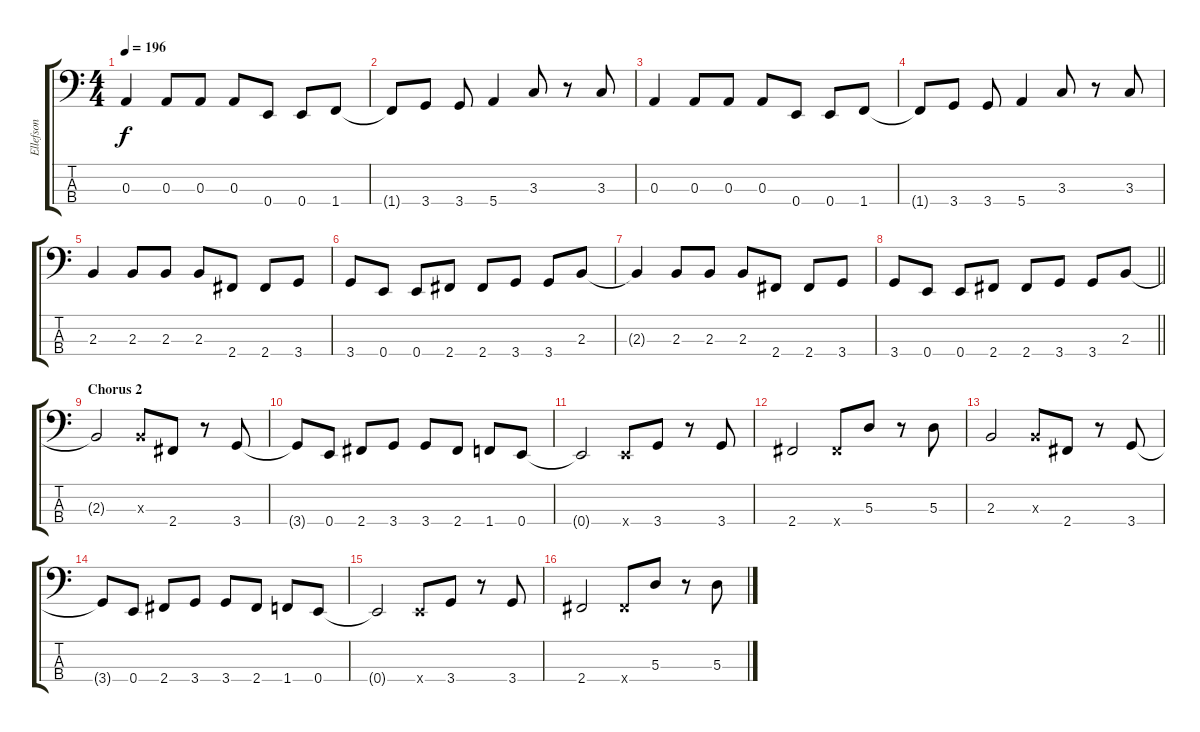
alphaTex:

\track ("Ellefson" "Ellefson") {instrument electricbasspick}
\staff {score tabs}
\tuning (G2 D2 A1 E1) {hide}
\ts (4 4)
\tempo 196
\clef f4
\ks c
0.3{t}.4{dy f} 0.3.8 0.3.8 0.3.8 0.4.8 0.4.8 1.4.8 |
1.4{t}.8 3.4.8 3.4.8 5.4.4 3.3.8 r.8 3.3.8 |
0.3.4 0.3.8 0.3.8 0.3.8 0.4.8 0.4.8 1.4.8 |
1.4{t}.8 3.4.8 3.4.8 5.4.4 3.3.8 r.8 3.3.8 |
2.3.4 2.3.8 2.3.8 2.3.8 2.4.8 2.4.8 3.4.8 |
3.4.8 0.4.8 0.4.8 2.4.8 2.4.8 3.4.8 3.4.8 2.3.8 |
2.3{t}.4 2.3.8 2.3.8 2.3.8 2.4.8 2.4.8 3.4.8 |
\barLineRight lightlight
3.4.8 0.4.8 0.4.8 2.4.8 2.4.8 3.4.8 3.4.8 2.3.8 |
\section ("" "Chorus 2")
2.3{t}.2 2.3{x}.8 2.4.8 r.8 3.4.8 |
3.4{t}.8 0.4.8 2.4.8 3.4.8 3.4.8 2.4.8 1.4.8 0.4.8 |
0.4{t}.2 0.4{x}.8 3.4.8 r.8 3.4.8 |
2.4.2 2.4{x}.8 5.3.8 r.8 5.3.8 |
2.3.2 2.3{x}.8 2.4.8 r.8 3.4.8 |
3.4{t}.8 0.4.8 2.4.8 3.4.8 3.4.8 2.4.8 1.4.8 0.4.8 |
0.4{t}.2 0.4{x}.8 3.4.8 r.8 3.4.8 |
2.4.2 2.4{x}.8 5.3.8 r.8 5.3.8
